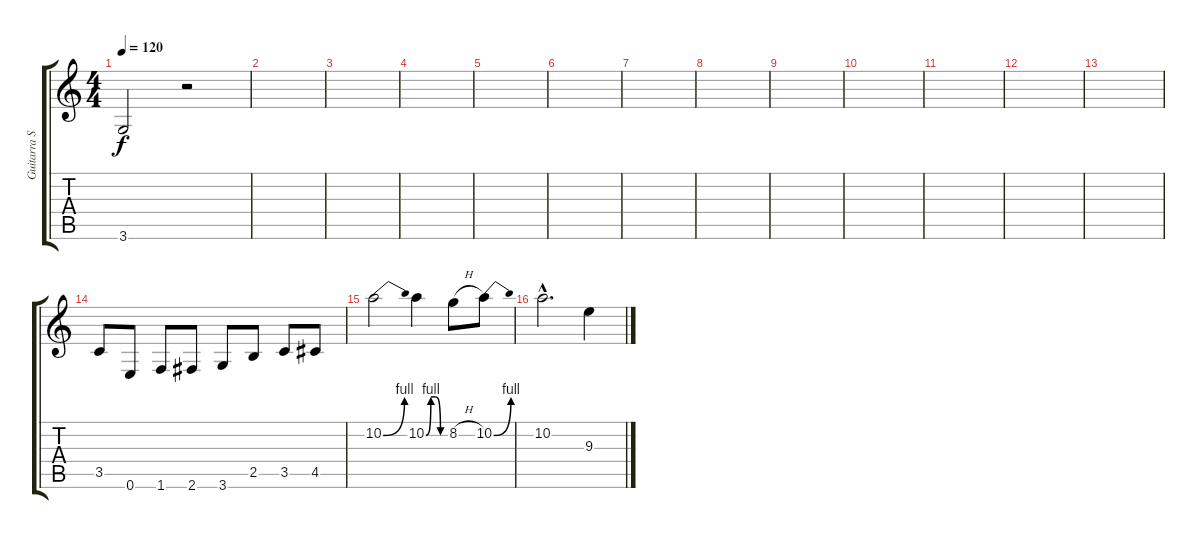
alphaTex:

\track ("Guitarra Solo" "Guitarra S") {instrument overdrivenguitar}
\staff {score tabs}
\tuning (E4 B3 G3 D3 A2 E2) {hide}
\ts (4 4)
\tempo 120
\clef g2
\ks c
3.6{t}.2{dy f} r.2 |
|
|
|
|
|
|
|
|
|
|
|
|
3.5.8 0.6.8 1.6.8 2.6.8 3.6.8 2.5.8 3.5.8 4.5.8 |
10.2{be (bend 0 0 60 4)}.2 10.2{be (custom 0 0 15 4 30 4 45 0 60 0)}.4 8.2{h}.8 10.2{be (bend 0 0 60 4)}.8 |
10.2{hac}.2{d} 9.3.4
